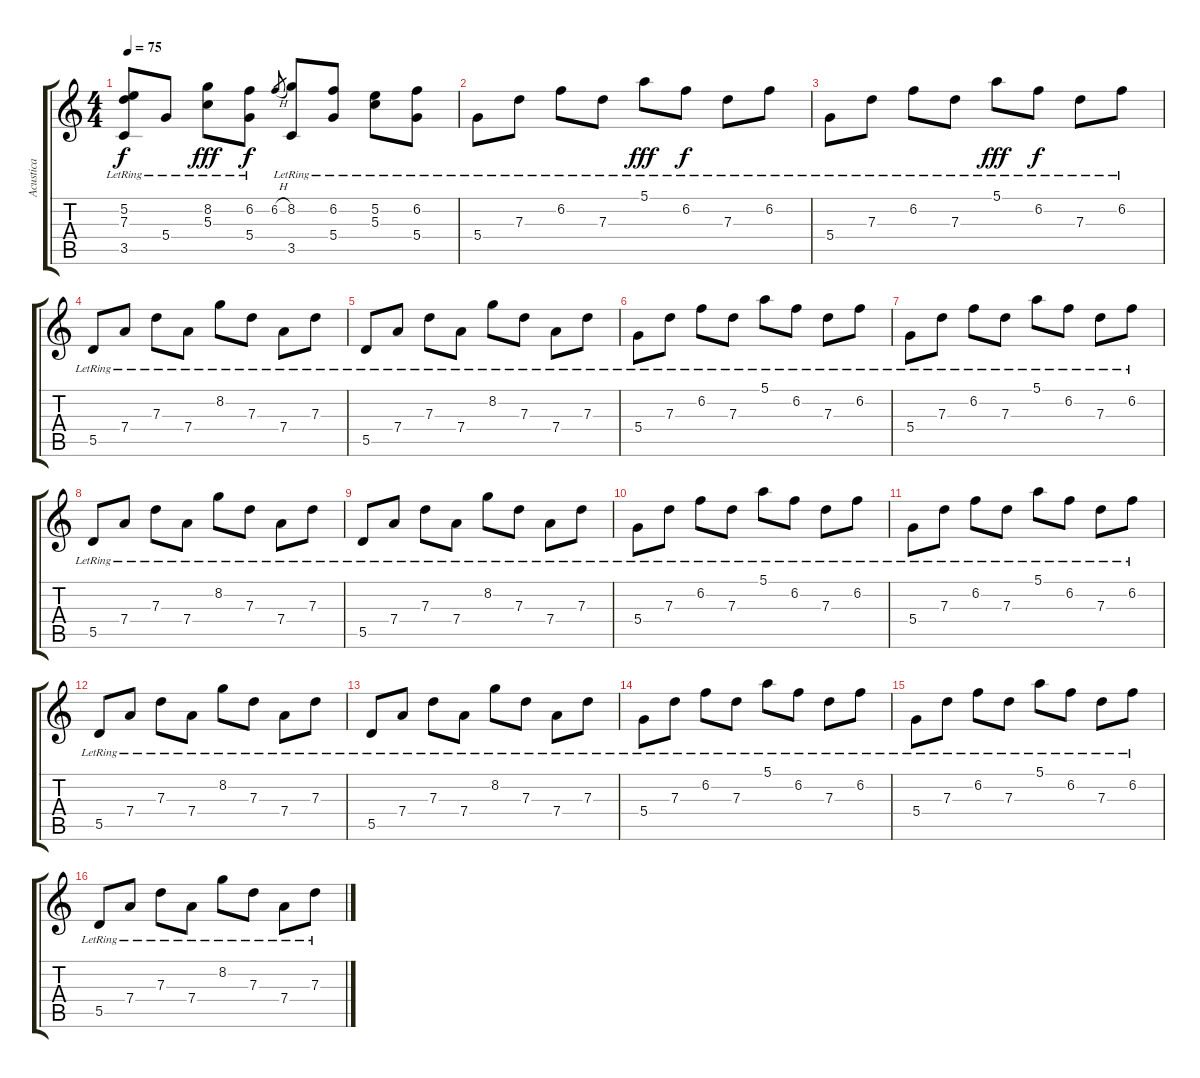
\track ("Acustica" "Acustica") {instrument acousticguitarnylon}
\staff {score tabs}
\tuning (E4 B3 G3 D3 A2 E2) {hide}
\ts (4 4)
\tempo 75
\clef g2
\ks c
(5.2{lr} 7.3{lr} 3.5{lr}).8{dy f} 5.4{lr}.8 (8.2 5.3{lr}).8{dy fff} (6.2{lr} 5.4{lr}).8{dy f} 6.2{h}.8{gr} (8.2{lr} 3.5{lr}).8 (6.2{lr} 5.4{lr}).8 (5.2{lr} 5.3{lr}).8 (6.2{lr} 5.4{lr}).8 |
5.4{lr}.8 7.3{lr}.8 6.2{lr}.8 7.3{lr}.8 5.1{lr}.8{dy fff} 6.2{lr}.8{dy f} 7.3{lr}.8 6.2{lr}.8 |
5.4{lr}.8 7.3{lr}.8 6.2{lr}.8 7.3{lr}.8 5.1{lr}.8{dy fff} 6.2{lr}.8{dy f} 7.3{lr}.8 6.2{lr}.8 |
5.5{lr}.8 7.4{lr}.8 7.3{lr}.8 7.4{lr}.8 8.2{lr}.8 7.3{lr}.8 7.4{lr}.8 7.3{lr}.8 |
5.5{lr}.8 7.4{lr}.8 7.3{lr}.8 7.4{lr}.8 8.2{lr}.8 7.3{lr}.8 7.4{lr}.8 7.3{lr}.8 |
5.4{lr}.8 7.3{lr}.8 6.2{lr}.8 7.3{lr}.8 5.1{lr}.8 6.2{lr}.8 7.3{lr}.8 6.2{lr}.8 |
5.4{lr}.8 7.3{lr}.8 6.2{lr}.8 7.3{lr}.8 5.1{lr}.8 6.2{lr}.8 7.3{lr}.8 6.2{lr}.8 |
5.5{lr}.8 7.4{lr}.8 7.3{lr}.8 7.4{lr}.8 8.2{lr}.8 7.3{lr}.8 7.4{lr}.8 7.3{lr}.8 |
5.5{lr}.8 7.4{lr}.8 7.3{lr}.8 7.4{lr}.8 8.2{lr}.8 7.3{lr}.8 7.4{lr}.8 7.3{lr}.8 |
5.4{lr}.8 7.3{lr}.8 6.2{lr}.8 7.3{lr}.8 5.1{lr}.8 6.2{lr}.8 7.3{lr}.8 6.2{lr}.8 |
5.4{lr}.8 7.3{lr}.8 6.2{lr}.8 7.3{lr}.8 5.1{lr}.8 6.2{lr}.8 7.3{lr}.8 6.2{lr}.8 |
5.5{lr}.8 7.4{lr}.8 7.3{lr}.8 7.4{lr}.8 8.2{lr}.8 7.3{lr}.8 7.4{lr}.8 7.3{lr}.8 |
5.5{lr}.8 7.4{lr}.8 7.3{lr}.8 7.4{lr}.8 8.2{lr}.8 7.3{lr}.8 7.4{lr}.8 7.3{lr}.8 |
5.4{lr}.8 7.3{lr}.8 6.2{lr}.8 7.3{lr}.8 5.1{lr}.8 6.2{lr}.8 7.3{lr}.8 6.2{lr}.8 |
5.4{lr}.8 7.3{lr}.8 6.2{lr}.8 7.3{lr}.8 5.1{lr}.8 6.2{lr}.8 7.3{lr}.8 6.2{lr}.8 |
5.5{lr}.8 7.4{lr}.8 7.3{lr}.8 7.4{lr}.8 8.2{lr}.8 7.3{lr}.8 7.4{lr}.8 7.3{lr}.8
